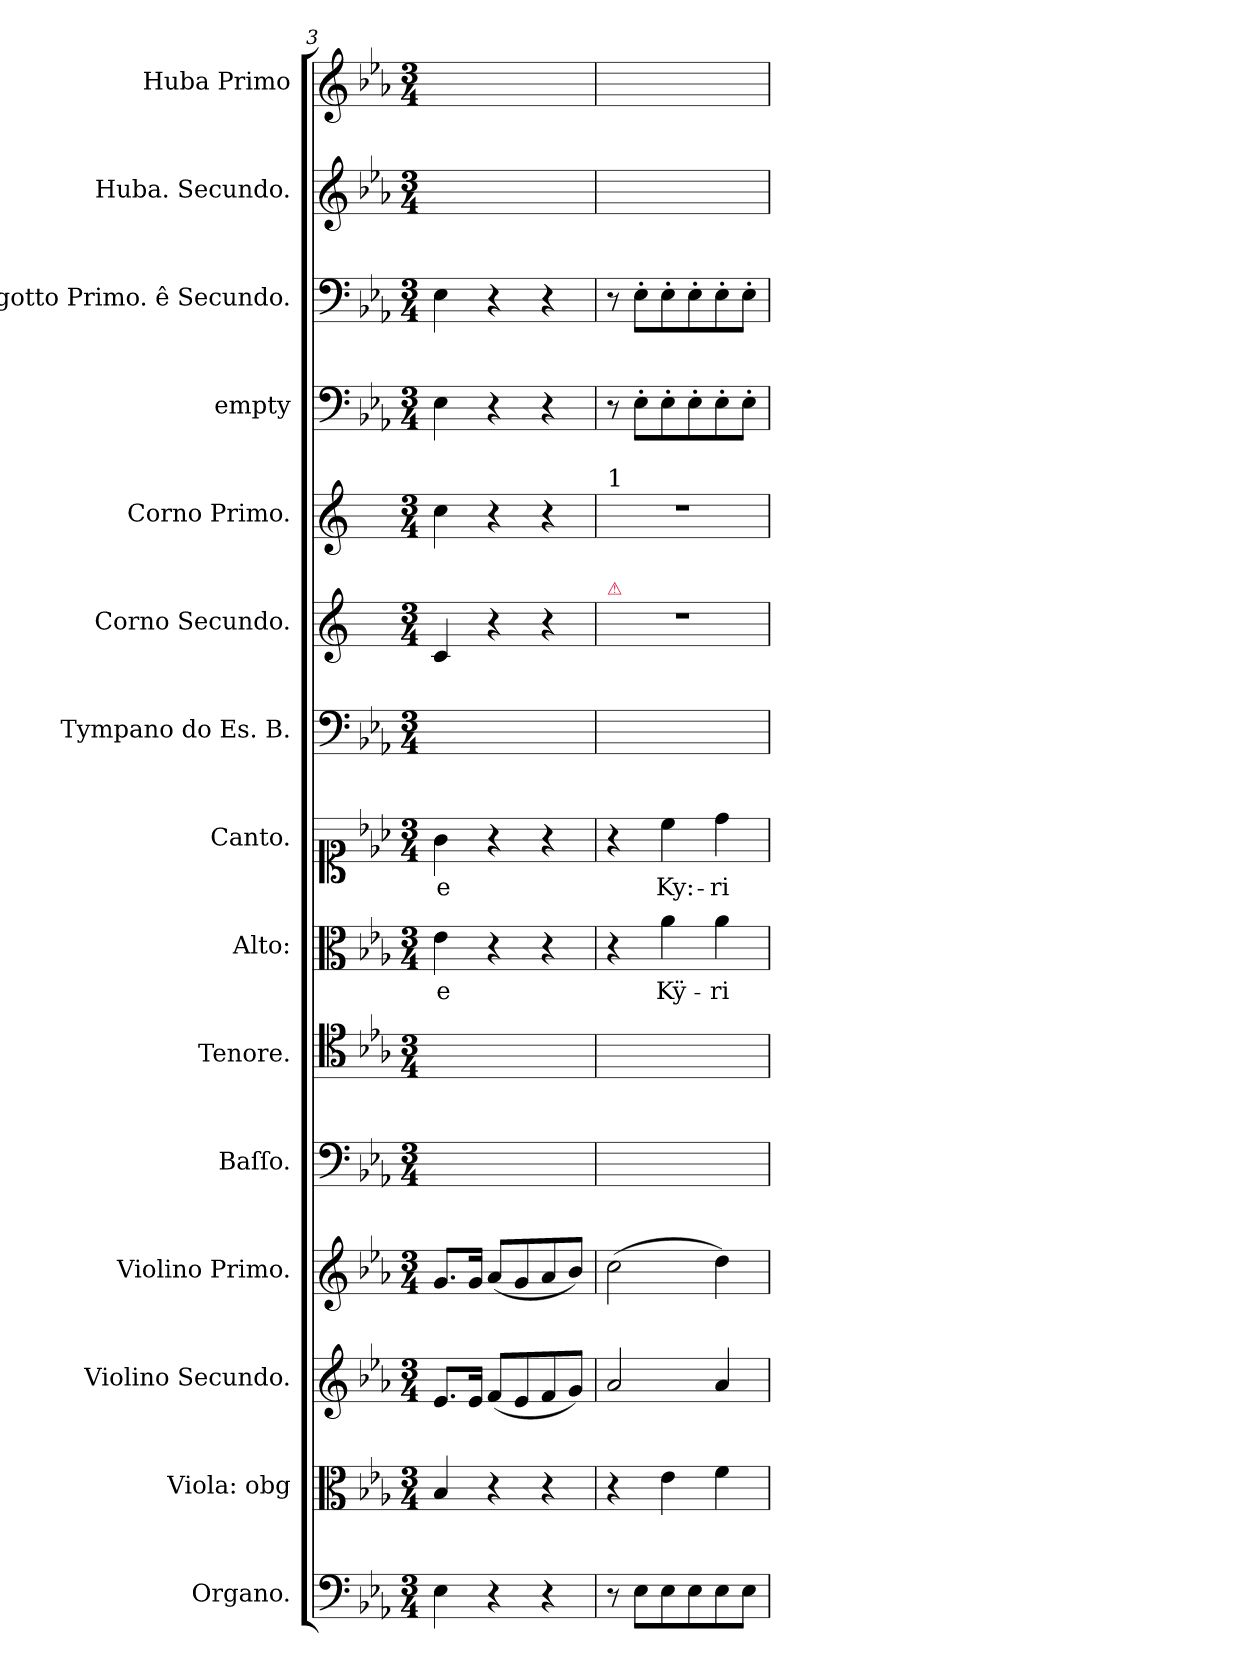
**kern	**kern	**kern	**kern	**kern	**kern	**kern	**text	**kern	**text	**kern	**kern	**kern	**kern	**kern	**kern	**kern
*part15	*part14	*part13	*part12	*part11	*part10	*part9	*part9	*part8	*part8	*part7	*part6	*part5	*part4	*part3	*part2	*part1
*staff15	*staff14	*staff13	*staff12	*staff11	*staff10	*staff9	*staff9	*staff8	*staff8	*staff7	*staff6	*staff5	*staff4	*staff3	*staff2	*staff1
*I"Organo.	*I"Viola: obg	*I"Violino Secundo.	*I"Violino Primo.	*I"Baſſo.	*I"Tenore.	*I"Alto:	*	*I"Canto.	*	*I"Tympano do Es. B.	*I"Corno Secundo.	*I"Corno Primo.	*I"empty	*I"Fagotto Primo. ê Secundo.	*I"Huba. Secundo.	*I"Huba Primo
*I'org	*I'vla	*	*I'vl I	*I'B	*I'T	*I'A	*	*I'C	*	*	*	*I'cor I	*	*	*	*
*clefF4	*clefC3	*clefG2	*clefG2	*clefF4	*clefC4	*clefC3	*	*clefC1	*	*clefF4	*clefG2	*clefG2	*clefF4	*clefF4	*clefG2	*clefG2
*	*	*	*	*	*	*	*	*	*	*	*ITrd5c9	*ITrd5c9	*	*	*	*
*k[b-e-a-]	*k[b-e-a-]	*k[b-e-a-]	*k[b-e-a-]	*k[b-e-a-]	*k[b-e-a-]	*k[b-e-a-]	*	*k[b-e-a-]	*	*k[b-e-a-]	*k[b-e-a-]	*k[b-e-a-]	*k[b-e-a-]	*k[b-e-a-]	*k[b-e-a-]	*k[b-e-a-]
*E-:	*E-:	*E-:	*E-:	*E-:	*E-:	*E-:	*	*E-:	*	*E-:	*E-:	*E-:	*E-:	*E-:	*E-:	*E-:
*M3/4	*M3/4	*M3/4	*M3/4	*M3/4	*M3/4	*M3/4	*	*M3/4	*	*M3/4	*M3/4	*M3/4	*M3/4	*M3/4	*M3/4	*M3/4
=3	=3	=3	=3	=3	=3	=3	=3	=3	=3	=3	=3	=3	=3	=3	=3	=3
4E-\	4B-/	8.e-/L	8.g/L	2.ryy	2.ryy	4e-\	-e	4g\	-e	2.ryy	4E-/	4e-\	4E-\	4E-\	2.ryy	2.ryy
.	.	16e-/Jk	16g/Jk	.	.	.	.	.	.	.	.	.	.	.	.	.
4r	4r	(<8f/L	(<8a-/L	.	.	4r	.	4r	.	.	4r	4r	4r	4r	.	.
.	.	8e-/	8g/	.	.	.	.	.	.	.	.	.	.	.	.	.
4r	4r	8f/	8a-/	.	.	4r	.	4r	.	.	4r	4r	4r	4r	.	.
.	.	8g/J)	8b-/J)	.	.	.	.	.	.	.	.	.	.	.	.	.
=4	=4	=4	=4	=4	=4	=4	=4	=4	=4	=4	=4	=4	=4	=4	=4	=4
!	!	!	!	!	!	!	!	!	!	!	!	!LO:TX:a:t=1	!	!	!	!
!	!	!	!	!	!	!	!	!	!	!	!LO:TX:a:color=crimson:t=⚠	!	!	!	!	!
8r	4r	2a-/	(>2cc\	2.ryy	2.ryy	4r	.	4r	.	2.ryy	2.r	2.r	8r	8r	2.ryy	2.ryy
8E-\L	.	.	.	.	.	.	.	.	.	.	.	.	8E-'>\L	8E-'>\L	.	.
!	!	!	!	!	!	!	!LO:LY:i	!	!LO:LY:i	!	!	!	!	!	!	!
8E-\	4e-\	.	.	.	.	4a-\	Kÿ-	4cc\	Ky:-	.	.	.	8E-'>\	8E-'>\	.	.
8E-\	.	.	.	.	.	.	.	.	.	.	.	.	8E-'>\	8E-'>\	.	.
!	!	!	!	!	!	!	!LO:LY:i	!	!LO:LY:i	!	!	!	!	!	!	!
8E-\	4f\	4a-/	4dd\)	.	.	4a-\	-ri-	4dd\	-ri-	.	.	.	8E-'>\	8E-'>\	.	.
8E-\J	.	.	.	.	.	.	.	.	.	.	.	.	8E-'>\J	8E-'>\J	.	.
=	=	=	=	=	=	=	=	=	=	=	=	=	=	=	=	=
*-	*-	*-	*-	*-	*-	*-	*-	*-	*-	*-	*-	*-	*-	*-	*-	*-
